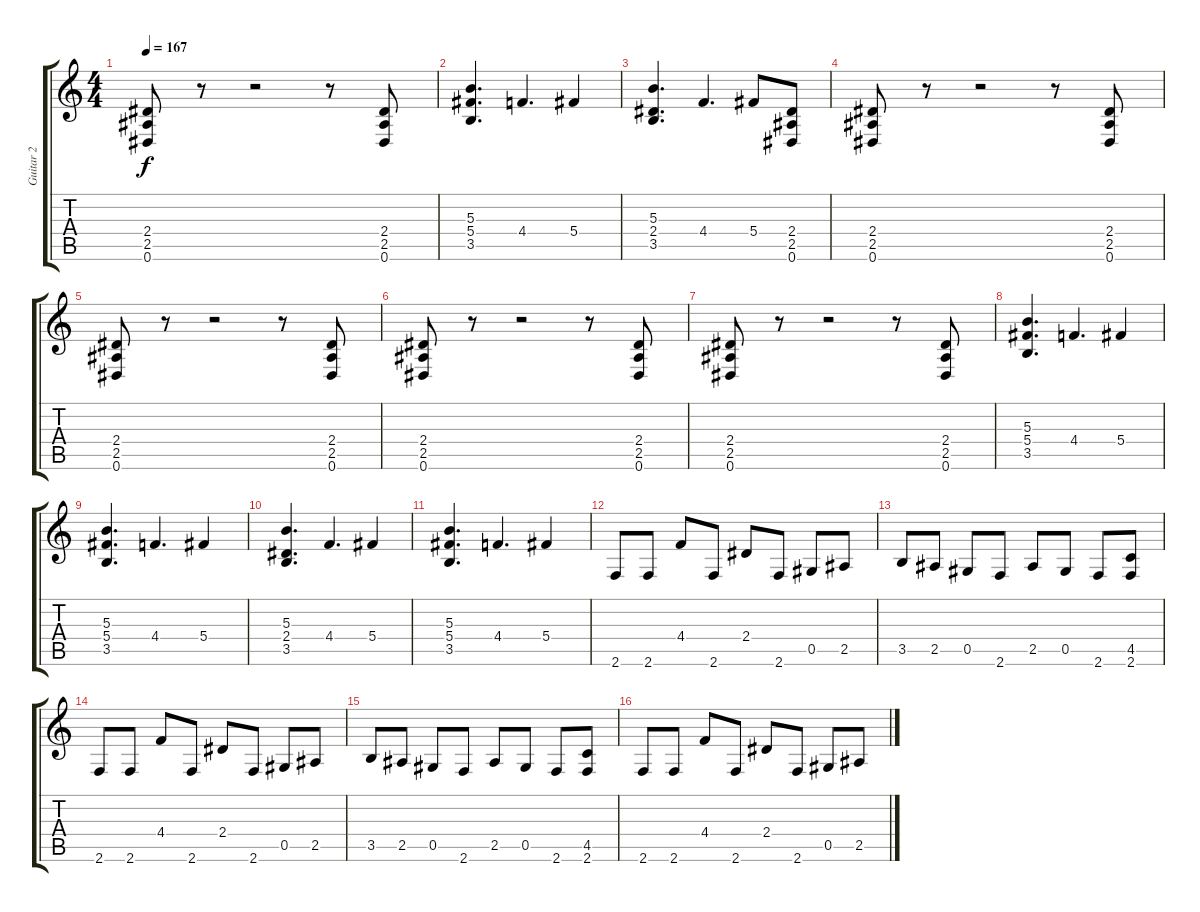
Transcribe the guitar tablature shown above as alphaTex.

\track ("Guitar 2" "Guitar 2") {instrument distortionguitar}
\staff {score tabs}
\tuning (Eb4 Bb3 Gb3 Db3 Ab2 Eb2) {hide}
\ts (4 4)
\tempo 167
\clef g2
\ks c
(2.4 2.5 0.6).8{dy f} r.8 r.2 r.8 (2.4 2.5 0.6).8 |
(5.3 5.4 3.5).4{d} 4.4.4{d} 5.4.4 |
(5.3 2.4 3.5).4{d} 4.4.4{d} 5.4.8 (2.4 2.5 0.6).8 |
(2.4 2.5 0.6).8 r.8 r.2 r.8 (2.4 2.5 0.6).8 |
(2.4 2.5 0.6).8 r.8 r.2 r.8 (2.4 2.5 0.6).8 |
(2.4 2.5 0.6).8 r.8 r.2 r.8 (2.4 2.5 0.6).8 |
(2.4 2.5 0.6).8 r.8 r.2 r.8 (2.4 2.5 0.6).8 |
(5.3 5.4 3.5).4{d} 4.4.4{d} 5.4.4 |
(5.3 5.4 3.5).4{d} 4.4.4{d} 5.4.4 |
(5.3 2.4 3.5).4{d} 4.4.4{d} 5.4.4 |
(5.3 5.4 3.5).4{d} 4.4.4{d} 5.4.4 |
2.6.8 2.6.8 4.4.8 2.6.8 2.4.8 2.6.8 0.5.8 2.5.8 |
3.5.8 2.5.8 0.5.8 2.6.8 2.5.8 0.5.8 2.6.8 (4.5 2.6).8 |
2.6.8 2.6.8 4.4.8 2.6.8 2.4.8 2.6.8 0.5.8 2.5.8 |
3.5.8 2.5.8 0.5.8 2.6.8 2.5.8 0.5.8 2.6.8 (4.5 2.6).8 |
2.6.8 2.6.8 4.4.8 2.6.8 2.4.8 2.6.8 0.5.8 2.5.8
